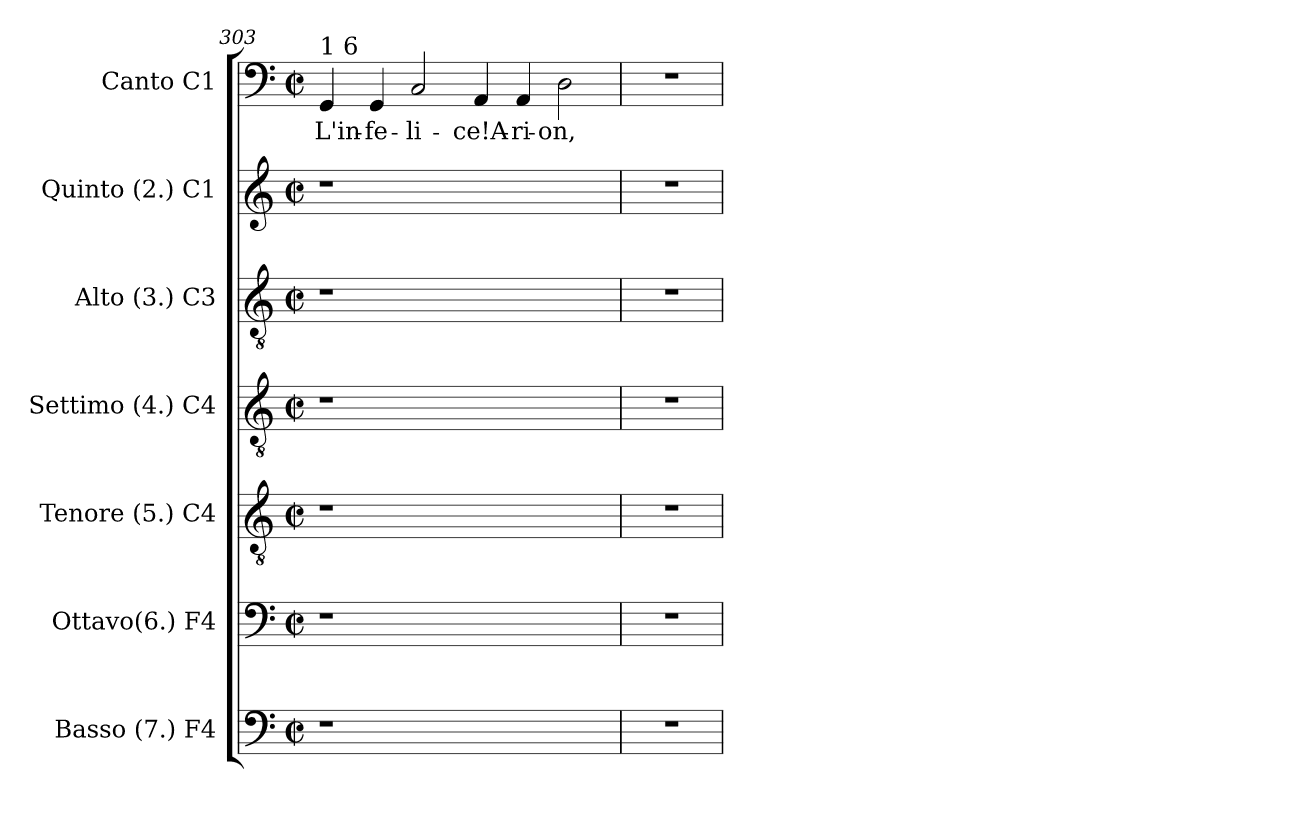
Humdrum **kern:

**kern	**kern	**kern	**kern	**kern	**kern	**kern	**text
*part7	*part6	*part5	*part4	*part3	*part2	*part1	*part1
*staff7	*staff6	*staff5	*staff4	*staff3	*staff2	*staff1	*staff1
*I"Basso (7.)  F4	*I"Ottavo(6.)  F4	*I"Tenore (5.)  C4	*I"Settimo (4.)  C4	*I"Alto (3.)  C3	*I"Quinto (2.)  C1	*I"Canto  C1	*
*	*	*I'T	*	*I'A	*	*I'C	*
!!LO:LB:g=z
*clefF4	*clefF4	*clefGv2	*clefGv2	*clefGv2	*clefG2	*clefF4	*
*k[]	*k[]	*k[]	*k[]	*k[]	*k[]	*k[]	*
*C:	*C:	*C:	*C:	*C:	*C:	*C:	*
*M2/2	*M2/2	*M2/2	*M2/2	*M2/2	*M2/2	*M2/2	*
*met(c|)	*met(c|)	*met(c|)	*met(c|)	*met(c|)	*met(c|)	*met(c|)	*
=303	=303	=303	=303	=303	=303	=303	=303
!	!	!	!	!	!	!LO:TX:a:t=1 6	!
!	!	!	!	!	!	!	!LO:LY:b:cj
1r	1r	1r	1r	1r	1r	4GG/	L'in-
!	!	!	!	!	!	!	!LO:LY:b:cj
.	.	.	.	.	.	4GG/	-fe-
!	!	!	!	!	!	!	!LO:LY:b:cj
.	.	.	.	.	.	2C/	-li-
!	!	!	!	!	!	!	!LO:LY:b:cj
1ryy	1ryy	1ryy	1ryy	1ryy	1ryy	4AA/	-ce!A-
!	!	!	!	!	!	!	!LO:LY:b:cj
.	.	.	.	.	.	4AA/	-ri-
!	!	!	!	!	!	!	!LO:LY:b:cj
.	.	.	.	.	.	2D\	-on,
=304	=304	=304	=304	=304	=304	=304	=304
1r	1r	1r	1r	1r	1r	1r	.
=	=	=	=	=	=	=	=
*-	*-	*-	*-	*-	*-	*-	*-
